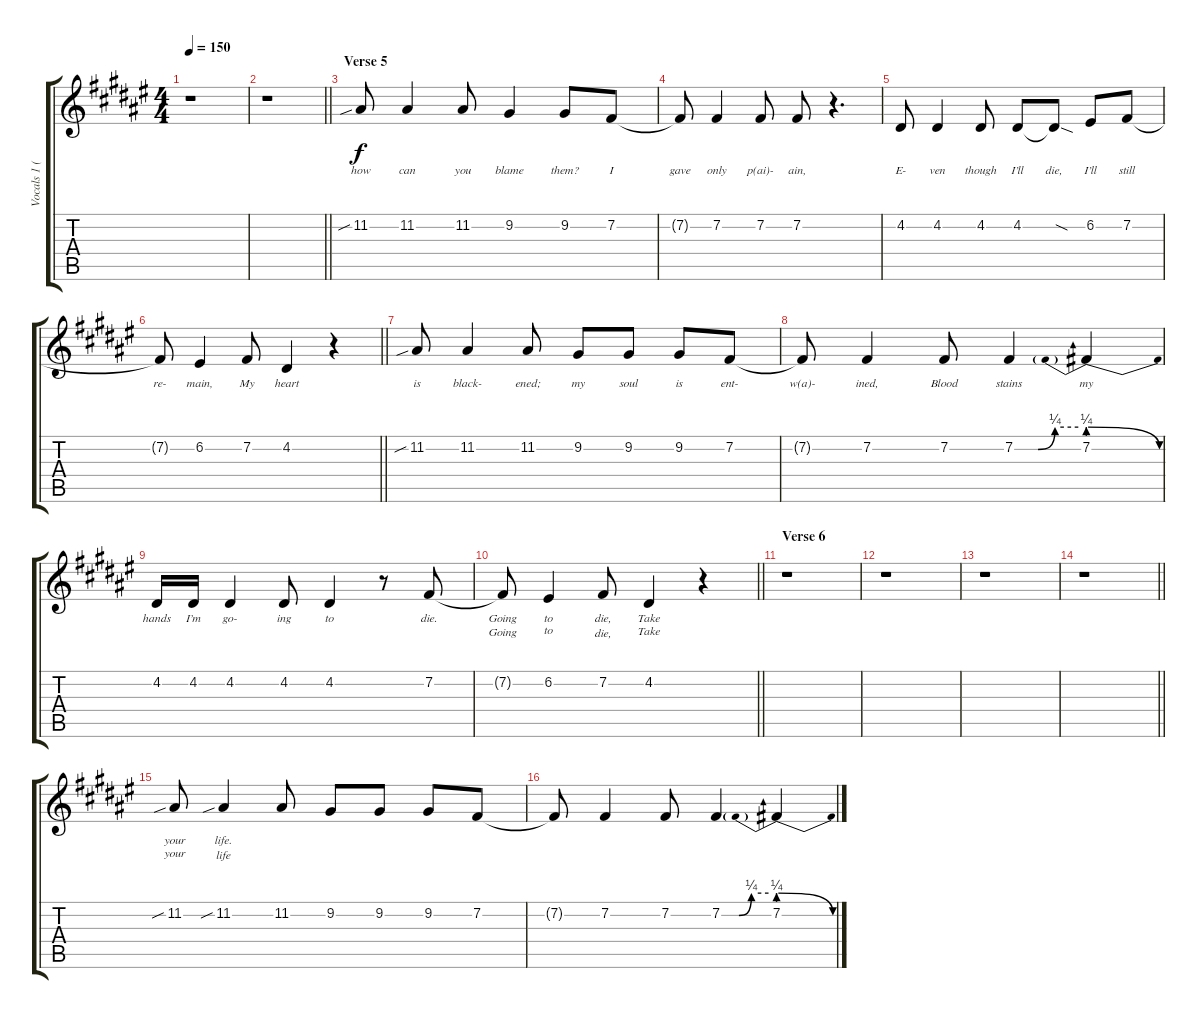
\track ("Vocals 1 (Lead Vocals)" "Vocals 1 (") {instrument violin}
\staff {score tabs}
\tuning (E4 B3 G3 D3 A2 E2) {hide}
\ts (4 4)
\tempo 150
\clef g2
\ks f#
r.1{dy f} |
\barLineRight lightlight
r.1 |
\section ("" "Verse 5")
11.2{sib}.8{lyrics (0 "how") lyrics (1 "") lyrics (2 "") lyrics (3 "") lyrics (4 "")} 11.2.4{lyrics (0 "can") lyrics (1 "") lyrics (2 "") lyrics (3 "") lyrics (4 "")} 11.2.8{lyrics (0 "you") lyrics (1 "") lyrics (2 "") lyrics (3 "") lyrics (4 "")} 9.2.4{lyrics (0 "blame") lyrics (1 "") lyrics (2 "") lyrics (3 "") lyrics (4 "")} 9.2.8{lyrics (0 "them?") lyrics (1 "") lyrics (2 "") lyrics (3 "") lyrics (4 "")} 7.2.8{lyrics (0 "I") lyrics (1 "") lyrics (2 "") lyrics (3 "") lyrics (4 "")} |
7.2{t}.8{lyrics (0 "gave") lyrics (1 "") lyrics (2 "") lyrics (3 "") lyrics (4 "")} 7.2.4{lyrics (0 "only") lyrics (1 "") lyrics (2 "") lyrics (3 "") lyrics (4 "")} 7.2.8{lyrics (0 "p(ai)-") lyrics (1 "") lyrics (2 "") lyrics (3 "") lyrics (4 "")} 7.2.8{lyrics (0 "ain,") lyrics (1 "") lyrics (2 "") lyrics (3 "") lyrics (4 "")} r.4{d} |
4.2.8{lyrics (0 "E-") lyrics (1 "") lyrics (2 "") lyrics (3 "") lyrics (4 "")} 4.2.4{lyrics (0 "ven") lyrics (1 "") lyrics (2 "") lyrics (3 "") lyrics (4 "")} 4.2.8{lyrics (0 "though") lyrics (1 "") lyrics (2 "") lyrics (3 "") lyrics (4 "")} 4.2.8{lyrics (0 "I’ll") lyrics (1 "") lyrics (2 "") lyrics (3 "") lyrics (4 "")} 4.2{sod t}.8{lyrics (0 "die,") lyrics (1 "") lyrics (2 "") lyrics (3 "") lyrics (4 "")} 6.2.8{lyrics (0 "I’ll") lyrics (1 "") lyrics (2 "") lyrics (3 "") lyrics (4 "")} 7.2.8{lyrics (0 "still") lyrics (1 "") lyrics (2 "") lyrics (3 "") lyrics (4 "")} |
\barLineRight lightlight
7.2{t}.8{lyrics (0 "re-") lyrics (1 "") lyrics (2 "") lyrics (3 "") lyrics (4 "")} 6.2.4{lyrics (0 "main,") lyrics (1 "") lyrics (2 "") lyrics (3 "") lyrics (4 "")} 7.2.8{lyrics (0 "My") lyrics (1 "") lyrics (2 "") lyrics (3 "") lyrics (4 "")} 4.2.4{lyrics (0 "heart") lyrics (1 "") lyrics (2 "") lyrics (3 "") lyrics (4 "")} r.4 |
11.2{sib}.8{lyrics (0 "is") lyrics (1 "") lyrics (2 "") lyrics (3 "") lyrics (4 "")} 11.2.4{lyrics (0 "black-") lyrics (1 "") lyrics (2 "") lyrics (3 "") lyrics (4 "")} 11.2.8{lyrics (0 "ened;") lyrics (1 "") lyrics (2 "") lyrics (3 "") lyrics (4 "")} 9.2.8{lyrics (0 "my") lyrics (1 "") lyrics (2 "") lyrics (3 "") lyrics (4 "")} 9.2.8{lyrics (0 "soul") lyrics (1 "") lyrics (2 "") lyrics (3 "") lyrics (4 "")} 9.2.8{lyrics (0 "is") lyrics (1 "") lyrics (2 "") lyrics (3 "") lyrics (4 "")} 7.2.8{lyrics (0 "ent-") lyrics (1 "") lyrics (2 "") lyrics (3 "") lyrics (4 "")} |
7.2{t}.8{lyrics (0 "w(a)-") lyrics (1 "") lyrics (2 "") lyrics (3 "") lyrics (4 "")} 7.2.4{lyrics (0 "ined,") lyrics (1 "") lyrics (2 "") lyrics (3 "") lyrics (4 "")} 7.2.8{lyrics (0 "Blood") lyrics (1 "") lyrics (2 "") lyrics (3 "") lyrics (4 "")} 7.2{be (custom 0 0 22 0 38 1 60 1)}.4{lyrics (0 "stains") lyrics (1 "") lyrics (2 "") lyrics (3 "") lyrics (4 "")} 7.2{be (prebendrelease 0 1 60 0)}.4{lyrics (0 "my") lyrics (1 "") lyrics (2 "") lyrics (3 "") lyrics (4 "")} |
4.2.16{lyrics (0 "hands") lyrics (1 "") lyrics (2 "") lyrics (3 "") lyrics (4 "")} 4.2.16{lyrics (0 "I’m") lyrics (1 "") lyrics (2 "") lyrics (3 "") lyrics (4 "")} 4.2.4{lyrics (0 "go-") lyrics (1 "") lyrics (2 "") lyrics (3 "") lyrics (4 "")} 4.2.8{lyrics (0 "ing") lyrics (1 "") lyrics (2 "") lyrics (3 "") lyrics (4 "")} 4.2.4{lyrics (0 "to") lyrics (1 "") lyrics (2 "") lyrics (3 "") lyrics (4 "")} r.8 7.2.8{lyrics (0 "die.") lyrics (1 "") lyrics (2 "") lyrics (3 "") lyrics (4 "")} |
\barLineRight lightlight
7.2{t}.8{lyrics (0 "Going") lyrics (1 "Going") lyrics (2 "") lyrics (3 "") lyrics (4 "")} 6.2.4{lyrics (0 "to") lyrics (1 "to") lyrics (2 "") lyrics (3 "") lyrics (4 "")} 7.2.8{lyrics (0 "die,") lyrics (1 "die,") lyrics (2 "") lyrics (3 "") lyrics (4 "")} 4.2.4{lyrics (0 "Take") lyrics (1 "Take") lyrics (2 "") lyrics (3 "") lyrics (4 "")} r.4 |
\section ("" "Verse 6")
r.1 |
r.1 |
r.1 |
\barLineRight lightlight
r.1 |
11.2{sib}.8{lyrics (0 "your") lyrics (1 "your") lyrics (2 "") lyrics (3 "") lyrics (4 "")} 11.2{sib}.4{lyrics (0 "life.") lyrics (1 "life") lyrics (2 "") lyrics (3 "") lyrics (4 "")} 11.2.8 9.2.8 9.2.8 9.2.8 7.2.8 |
7.2{t}.8 7.2.4 7.2.8 7.2{be (custom 0 0 22 0 38 1 60 1)}.4 7.2{be (prebendrelease 0 1 60 0)}.4
